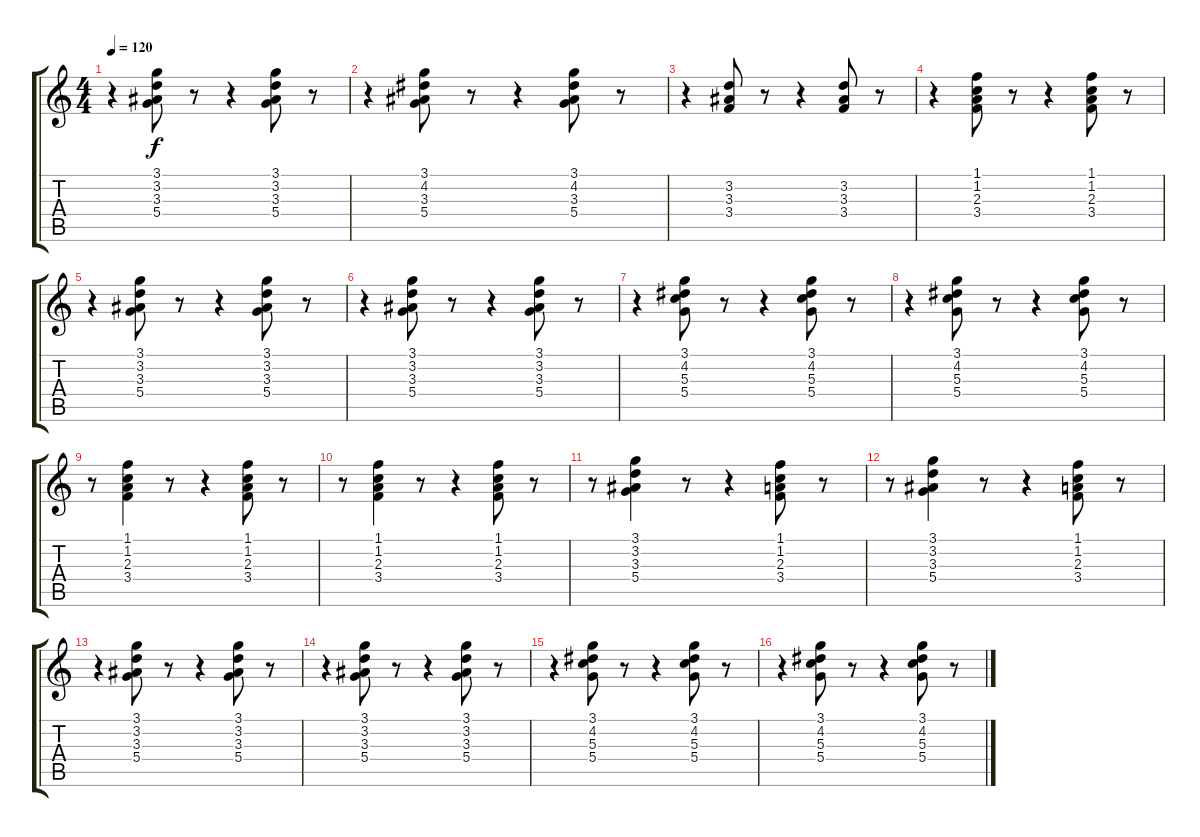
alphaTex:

\track "" {instrument acousticguitarsteel}
\staff {score tabs}
\tuning (E4 B3 G3 D3 A2 E2) {hide}
\ts (4 4)
\tempo 120
\clef g2
\ks c
r.4{dy f} (3.1 3.2 3.3 5.4).8 r.8 r.4 (3.1 3.2 3.3 5.4).8 r.8 |
r.4 (3.1 4.2 3.3 5.4).8 r.8 r.4 (3.1 4.2 3.3 5.4).8 r.8 |
r.4 (3.2 3.3 3.4).8 r.8 r.4 (3.2 3.3 3.4).8 r.8 |
r.4 (1.1 1.2 2.3 3.4).8 r.8 r.4 (1.1 1.2 2.3 3.4).8 r.8 |
r.4 (3.1 3.2 3.3 5.4).8 r.8 r.4 (3.1 3.2 3.3 5.4).8 r.8 |
r.4 (3.1 3.2 3.3 5.4).8 r.8 r.4 (3.1 3.2 3.3 5.4).8 r.8 |
r.4 (3.1 4.2 5.3 5.4).8 r.8 r.4 (3.1 4.2 5.3 5.4).8 r.8 |
r.4 (3.1 4.2 5.3 5.4).8 r.8 r.4 (3.1 4.2 5.3 5.4).8 r.8 |
r.8 (1.1 1.2 2.3 3.4).4 r.8 r.4 (1.1 1.2 2.3 3.4).8 r.8 |
r.8 (1.1 1.2 2.3 3.4).4 r.8 r.4 (1.1 1.2 2.3 3.4).8 r.8 |
r.8 (3.1 3.2 3.3 5.4).4 r.8 r.4 (1.1 1.2 2.3 3.4).8 r.8 |
r.8 (3.1 3.2 3.3 5.4).4 r.8 r.4 (1.1 1.2 2.3 3.4).8 r.8 |
r.4 (3.1 3.2 3.3 5.4).8 r.8 r.4 (3.1 3.2 3.3 5.4).8 r.8 |
r.4 (3.1 3.2 3.3 5.4).8 r.8 r.4 (3.1 3.2 3.3 5.4).8 r.8 |
r.4 (3.1 4.2 5.3 5.4).8 r.8 r.4 (3.1 4.2 5.3 5.4).8 r.8 |
r.4 (3.1 4.2 5.3 5.4).8 r.8 r.4 (3.1 4.2 5.3 5.4).8 r.8
